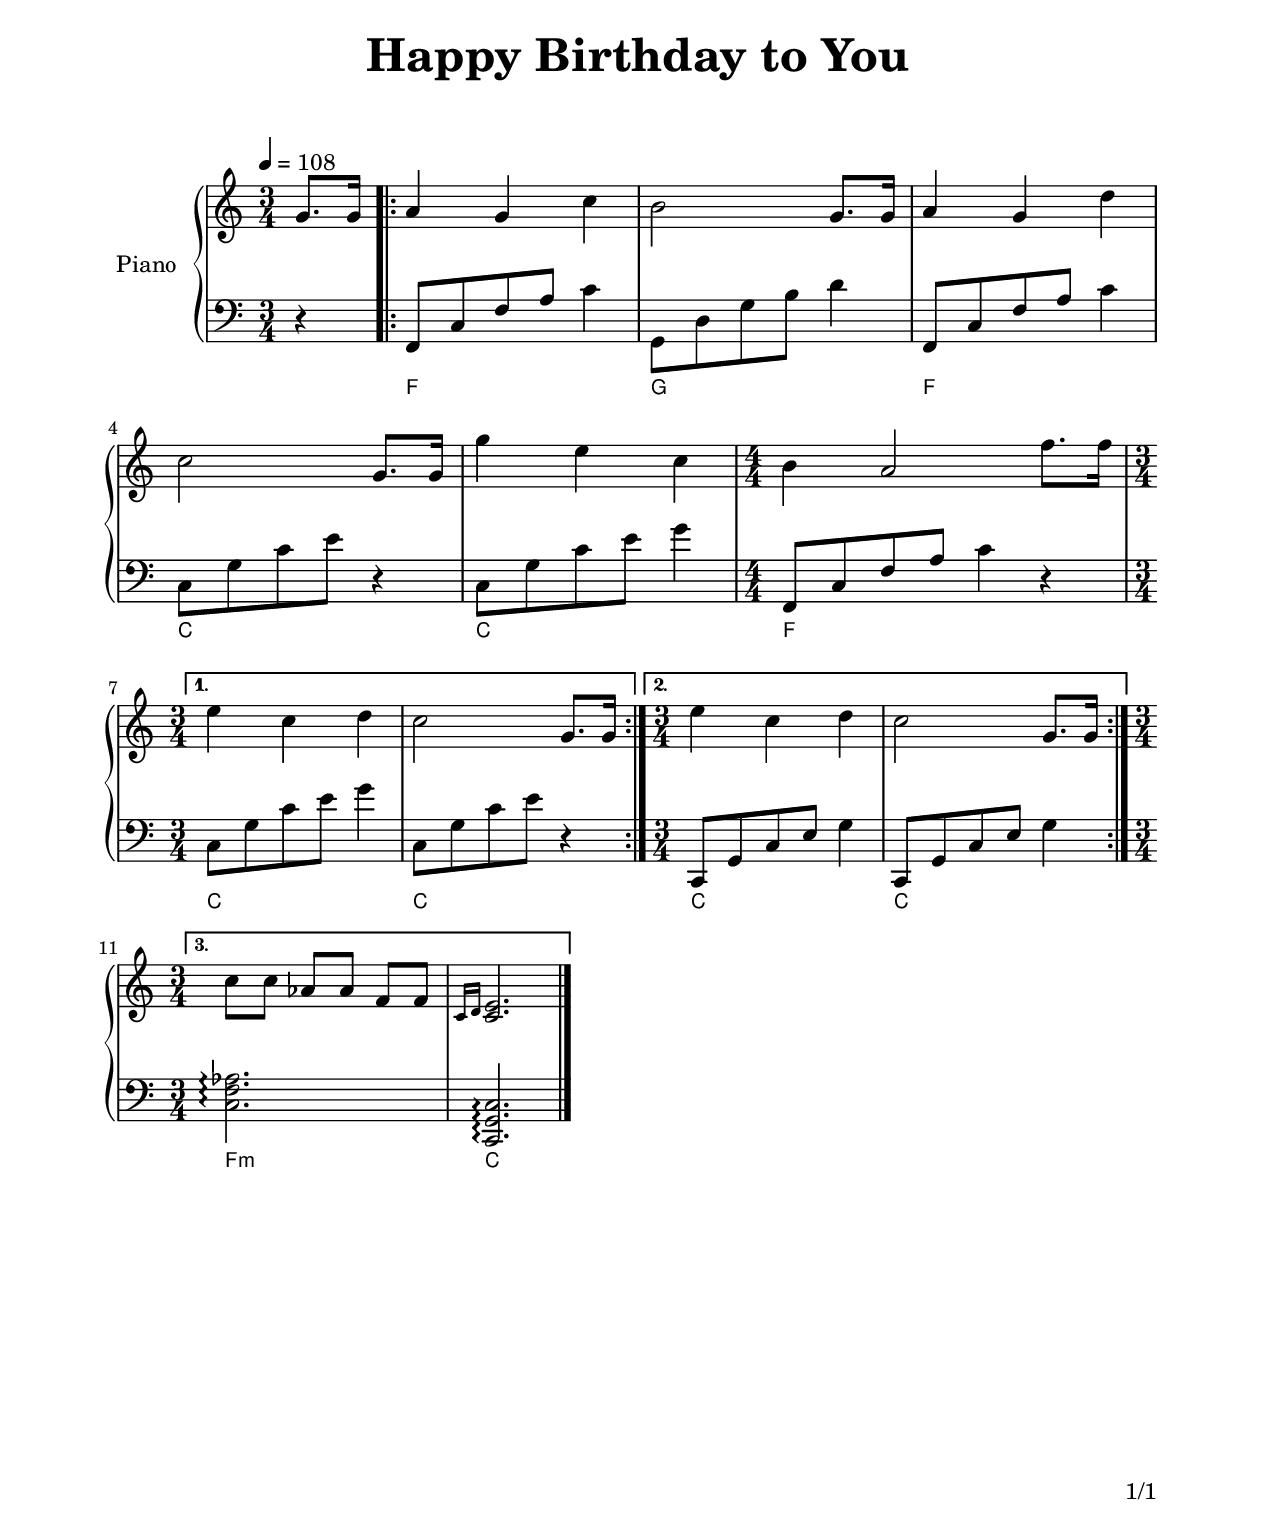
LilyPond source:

\version "2.24.3"
\include "../settings.v1.ly"

\header {
  title = \markup \override #'((font-size . 6)) "Happy Birthday to You"
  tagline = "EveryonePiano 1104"
}

\paper {
  total-page = 1
  ragged-last = ##t
}

\markup \vspace #1.5

Ci   = { c8[ g8  c'8 e'8] r4  }
Cii  = { c8  g8  c'8 e'8  g'4 }
Ciii = { c,8 g,8 c8  e8   g4  }
F    = { f,8 c8  f8  a8   c'4 }
G    = { g,8 d8  g8  b8   d'4 }

\score {
  \new PianoStaff \with {
    instrumentName = "Piano"
  } <<
    \new Staff {
      \tempo 4 = 108
      \clef treble
      \key c \major
      \time 3/4
      
      
      
      \partial 4 g'8. g'16
      
      \repeat volta 3 {
                             | a'4  g'4  c''4 |                b'2 g'8.  g'16  | a'4  g'4  d''4 | \break
        c''2       g'8. g'16 | g''4 e''4 c''4 | \time 4/4  b'4 a'2 f''8. f''16 | \break
        
        \alternative {
          \volta 1 {
            \time 3/4 e''4 c''4 d''4 | c''2 g'8. g'16 |
          }
          \volta 2 {
            \time 3/4 e''4 c''4 d''4 | c''2 g'8. g'16 | \break
          }
          \volta 3 {
            \time 3/4 c''8[ c''8] af'8[ af'8] f'8  f'8 | \grace { c'16 d'16 } <<c'2. e'2.>> | \bar "|."
          }
        }
      }
    }
    \new Staff {
      \clef bass
      \key c \major
      \time 3/4
      
      r4  | \F  | \G   | \F    |
          | \Ci | \Cii | \F r4 |
          
      \Cii | \Ci | \Ciii | \Ciii |
      <c f af>2.\arpeggio | <c, g, c>2.\arpeggio |
     
    }
    \chords {
      
      r4 | f2. | g2. | f2.    |
         | c2. | c2. | f2. r4 |
         
      c2.   | c2. | c2. | c2. |
      f2.:m | c2. |
    }
  >>
  \layout {}
  \midi {}
}
